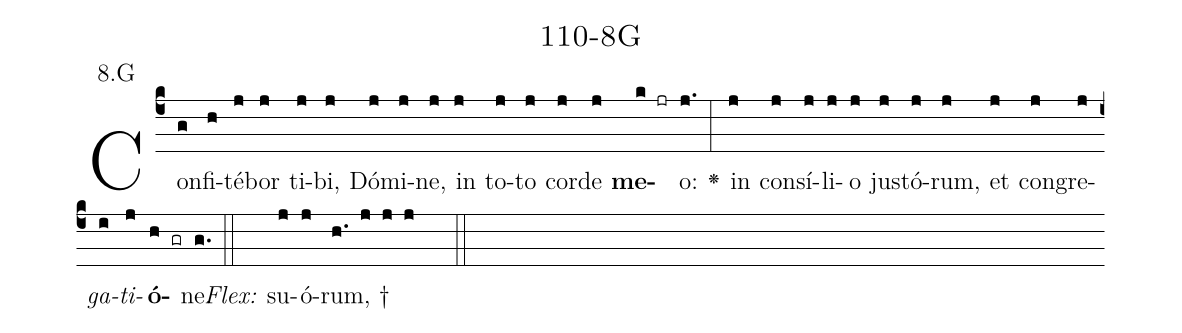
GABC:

name: 110-8G;
annotation: 8.G;
%%
(c4)Con(g)fi(h)té(j)bor(j) ti(j)bi,(j) Dó(j)mi(j)ne,(j) in(j) to(j)to(j) cor(j)de(j) <b>me</b>(k jr)o:(j.) <v>\greheightstar</v>(:) in(j) con(j)sí(j)li(j)o(j) jus(j)tó(j)rum,(j) et(j) con(j)gre(j)<i>ga</i>(i)<i>ti</i>(j)<b>ó</b>(h gr)ne.(g.) (::)
<i>Flex:</i>()  su(j)ó(j)rum, †(h. j j j  ::)

%E(j) u(j) o(i) u(j) a(h) e.(g.) (::)
